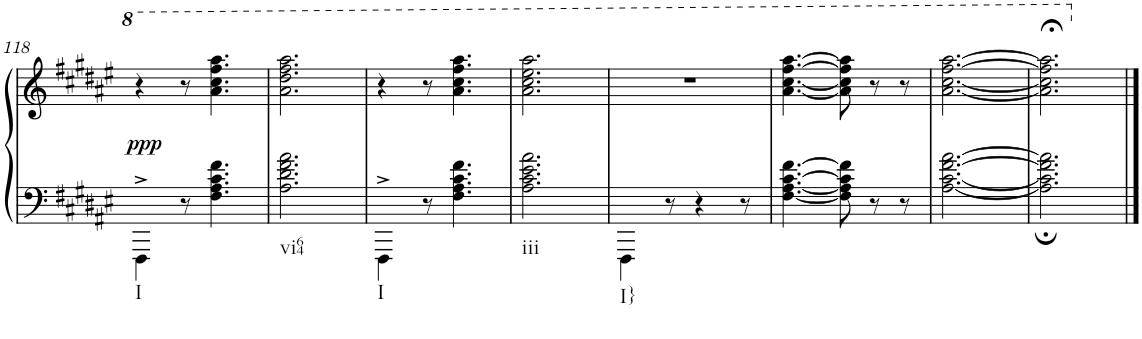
**kern	**kern	**dynam
*part1	*part1	*part1
*staff2	*staff1	*staff1/2
*I"Piano	*	*
*I'Pno.	*	*
!!LO:PB:g=z
*clefF4	*clefG2	*
*k[f#c#g#d#a#e#]	*k[f#c#g#d#a#e#]	*
*M6/8	*M6/8	*
=118	=118	=118
!LO:TX:b:t=I	!	!
!	!	!LO:DY:b
4FFF#^\	4r	ppp
8r	8r	.
4.F#\ 4.A#\ 4.c#\ 4.f#\	4.aa#\ 4.ccc#\ 4.fff#\ 4.aaa#\	.
=119	=119	=119
!LO:TX:b:t=vi64	!	!
2.A#\~ 2.d#\~ 2.f#\~ 2.a#\~	2.aa#\~ 2.ddd#\~ 2.fff#\~ 2.aaa#\~	.
=120	=120	=120
!LO:TX:b:t=I	!	!
4FFF#^\	4r	.
8r	8r	.
4.F#\ 4.A#\ 4.c#\ 4.f#\	4.aa#\ 4.ccc#\ 4.fff#\ 4.aaa#\	.
=121	=121	=121
!LO:TX:b:t=iii	!	!
2.A#\~ 2.c#\~ 2.e#\~ 2.a#\~	2.aa#\~ 2.ccc#\~ 2.eee#\~ 2.aaa#\~	.
=122	=122	=122
!LO:TX:b:t=I}	!	!
4FFF#\	2.r	.
8r	.	.
4r	.	.
8r	.	.
=123	=123	=123
[4.F#\ [<4.A#\ [4.c#\ [4.f#\	[4.aa#\ [<4.ccc#\ [4.fff#\ [4.aaa#\	.
8F#\] 8A#\] 8c#\] 8f#\]	8aa#\] 8ccc#\] 8fff#\] 8aaa#\]	.
8r	8r	.
8r	8r	.
=124	=124	=124
[2.A#\~ [<2.c#\~ [2.f#\~ [2.a#\~	[2.aa#\~ [<2.ccc#\~ [2.fff#\~ [2.aaa#\~	.
=125	=125	=125
2.A#\]; 2.c#\]; 2.f#\]; 2.a#\];	2.aa#\];< 2.ccc#\];< 2.fff#\];< 2.aaa#\];<	.
==	==	==
*-	*-	*-
